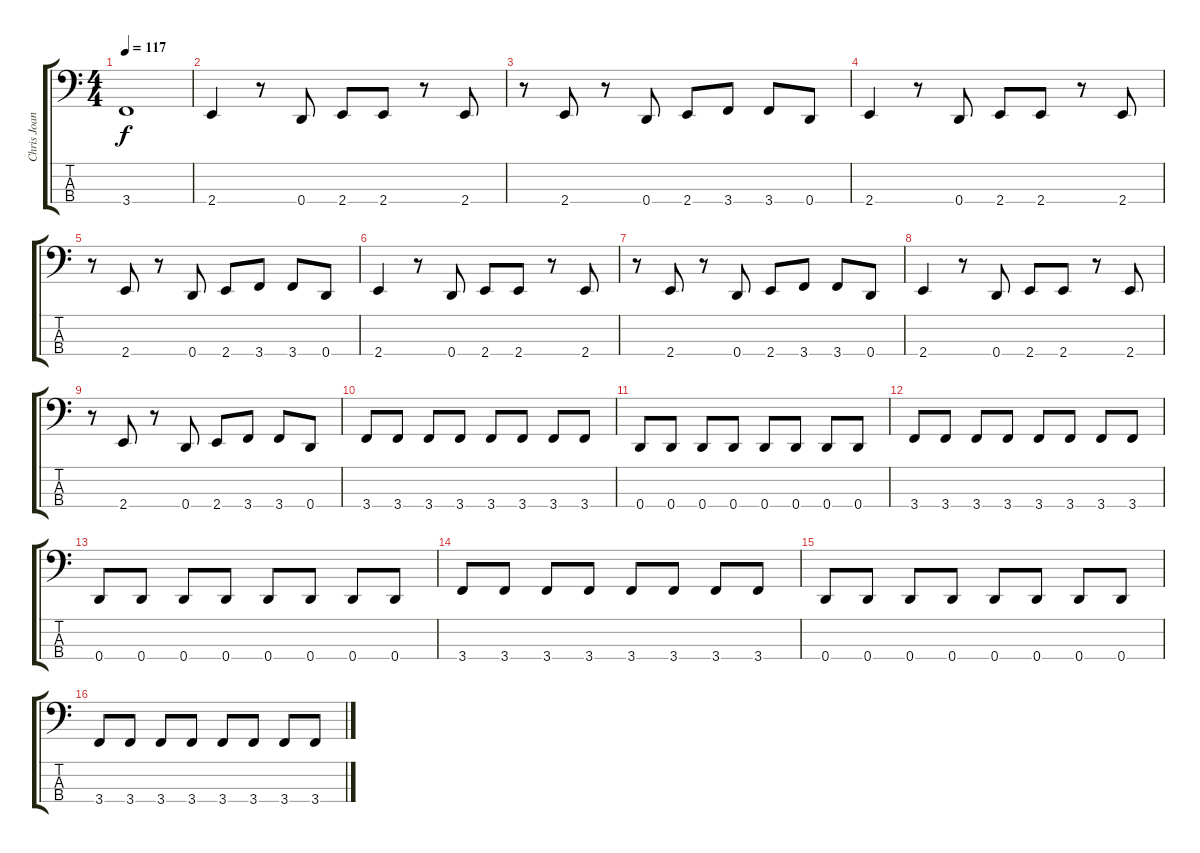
\track ("Chris Joannou" "Chris Joan") {instrument electricbasspick}
\staff {score tabs}
\tuning (G2 D2 A1 D1) {hide}
\ts (4 4)
\tempo 117
\clef f4
\ks c
3.4{t}.1{dy f} |
2.4.4 r.8 0.4.8 2.4.8 2.4.8 r.8 2.4.8 |
r.8 2.4.8 r.8 0.4.8 2.4.8 3.4.8 3.4.8 0.4.8 |
2.4.4 r.8 0.4.8 2.4.8 2.4.8 r.8 2.4.8 |
r.8 2.4.8 r.8 0.4.8 2.4.8 3.4.8 3.4.8 0.4.8 |
2.4.4 r.8 0.4.8 2.4.8 2.4.8 r.8 2.4.8 |
r.8 2.4.8 r.8 0.4.8 2.4.8 3.4.8 3.4.8 0.4.8 |
2.4.4 r.8 0.4.8 2.4.8 2.4.8 r.8 2.4.8 |
r.8 2.4.8 r.8 0.4.8 2.4.8 3.4.8 3.4.8 0.4.8 |
3.4.8 3.4.8 3.4.8 3.4.8 3.4.8 3.4.8 3.4.8 3.4.8 |
0.4.8 0.4.8 0.4.8 0.4.8 0.4.8 0.4.8 0.4.8 0.4.8 |
3.4.8 3.4.8 3.4.8 3.4.8 3.4.8 3.4.8 3.4.8 3.4.8 |
0.4.8 0.4.8 0.4.8 0.4.8 0.4.8 0.4.8 0.4.8 0.4.8 |
3.4.8 3.4.8 3.4.8 3.4.8 3.4.8 3.4.8 3.4.8 3.4.8 |
0.4.8 0.4.8 0.4.8 0.4.8 0.4.8 0.4.8 0.4.8 0.4.8 |
3.4.8 3.4.8 3.4.8 3.4.8 3.4.8 3.4.8 3.4.8 3.4.8
